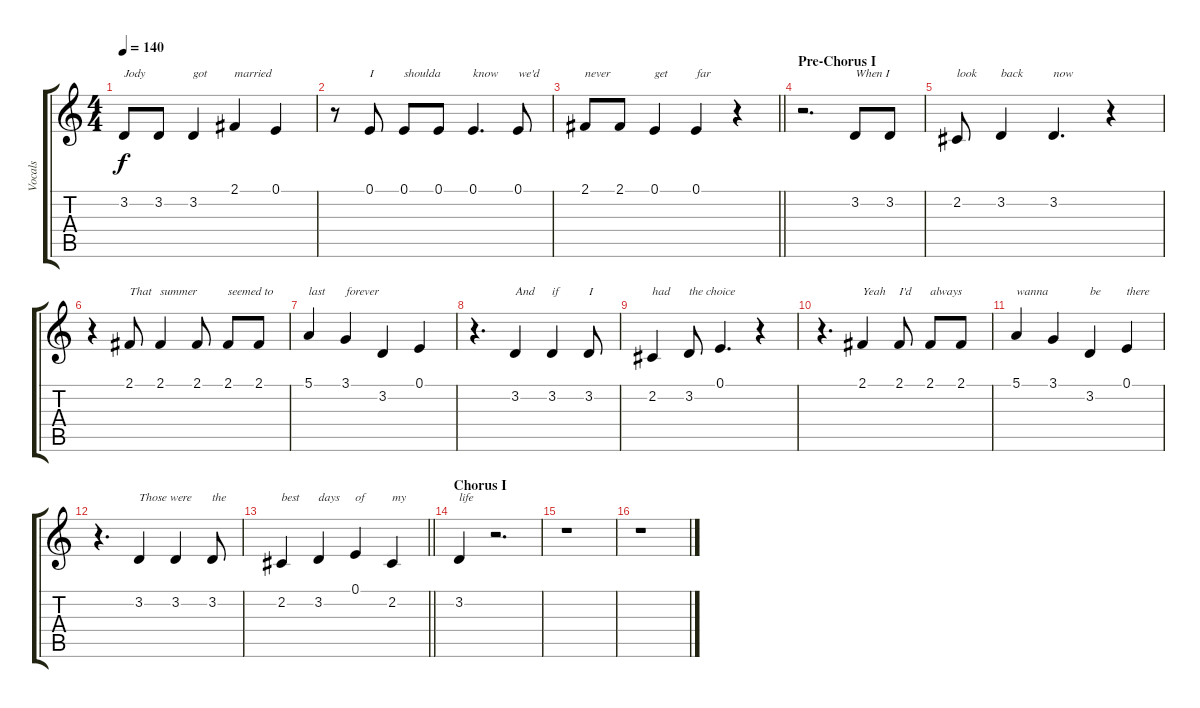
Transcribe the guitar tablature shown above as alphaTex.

\track ("Vocals" "Vocals") {instrument altosax}
\staff {score tabs}
\tuning (E4 B3 G3 D3 A2 E2) {hide}
\ts (4 4)
\tempo 140
\clef g2
\ks c
3.2.8{txt "Jody" dy f} 3.2.8 3.2.4{txt "got"} 2.1.4{txt "married"} 0.1.4 |
r.8 0.1.8{txt "I"} 0.1.8{txt "shoulda"} 0.1.8 0.1.4{d txt "know"} 0.1.8{txt "we'd"} |
\barLineRight lightlight
2.1.8{txt "never"} 2.1.8 0.1.4{txt "get"} 0.1.4{txt "far"} r.4 |
\section ("" "Pre-Chorus I")
r.2{d} 3.2.8{txt "When I"} 3.2.8 |
2.2.8{txt "look"} 3.2.4{txt "back"} 3.2.4{d txt "now"} r.4 |
r.4 2.1.8{txt "That"} 2.1.4{txt "summer"} 2.1.8 2.1.8{txt "seemed to"} 2.1.8 |
5.1.4{txt "last"} 3.1.4{txt "forever"} 3.2.4 0.1.4 |
r.4{d} 3.2.4{txt "And"} 3.2.4{txt "if"} 3.2.8{txt "I"} |
2.2.4{txt "had"} 3.2.8{txt "the choice"} 0.1.4{d} r.4 |
r.4{d} 2.1.4{txt "Yeah"} 2.1.8{txt "I'd"} 2.1.8{txt "always"} 2.1.8 |
5.1.4{txt "wanna"} 3.1.4 3.2.4{txt "be"} 0.1.4{txt "there"} |
r.4{d} 3.2.4{txt "Those were"} 3.2.4 3.2.8{txt "the"} |
\barLineRight lightlight
2.2.4{txt "best"} 3.2.4{txt "days"} 0.1.4{txt "of"} 2.2.4{txt "my"} |
\section ("" "Chorus I")
3.2.4{txt "life"} r.2{d} |
r.1 |
r.1
